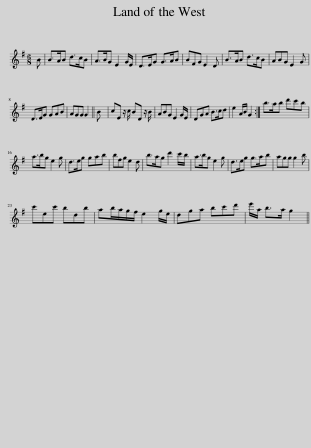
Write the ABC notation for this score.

X:1
L:1/8
M:6/8
I:linebreak $
K:G
V:1 treble
V:1
 B | B>AB d>cB | A>BG E2 G/E/ | D>EG G>AB | BFG E2 D | %5
 B>AB d>cB | ABG E2 G |$ D>EG GAB | AGG G2 || B | %10
 cE z/ c/ BD z/ B/ | ABG E2 G/E/ | DGA B>cd | e2 A/B/ G2 :| b>ab d'c'b |$ %15
 a>bg e2 g | d>eg gab | bfg e2 d | b>ag d'2 c'/b/ | a>bg e2 g | %20
 d>eg g>ab | agg g2 b |$ c'ec' bdb | ab/a/g/f/ e2 g/e/ | dga bc'd' | %25
 e'/a/ b>a g2 || %26
